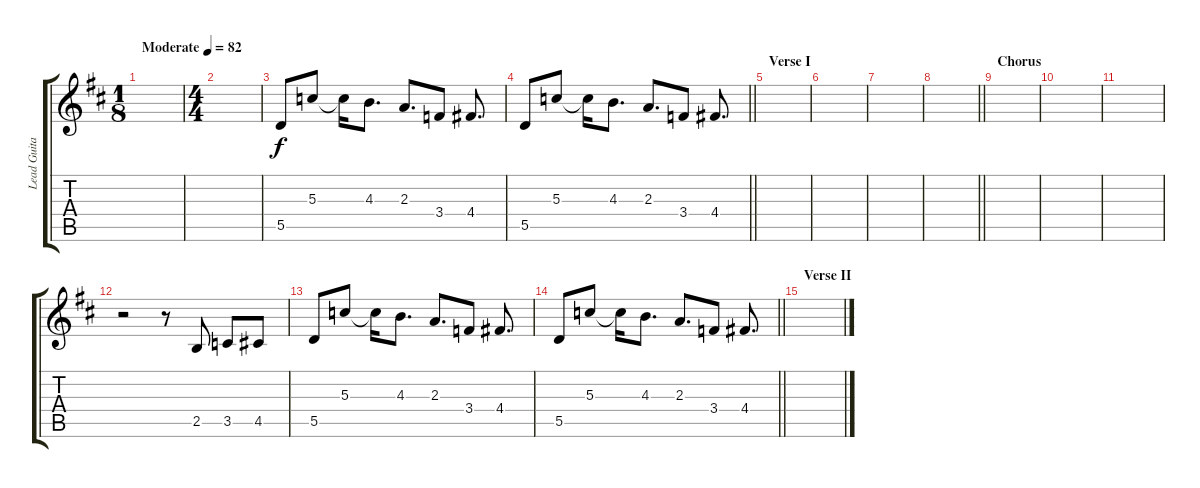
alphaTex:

\track ("Lead Guitar" "Lead Guita") {instrument overdrivenguitar}
\staff {score tabs}
\tuning (E4 B3 G3 D3 A2 E2) {hide}
\ts (1 8)
\tempo (82 "Moderate")
\clef g2
\ks d
|
\ts (4 4)
|
5.5.8 5.3.8 5.3{t}.16 4.3.8{d} 2.3.8{d} 3.4.8 4.4.8{d} |
\barLineRight lightlight
5.5.8 5.3.8 5.3{t}.16 4.3.8{d} 2.3.8{d} 3.4.8 4.4.8{d} |
\section ("" "Verse I")
|
|
|
\barLineRight lightlight
|
\section ("" "Chorus")
|
|
|
r.2 r.8 2.5.8 3.5.8 4.5.8 |
5.5.8 5.3.8 5.3{t}.16 4.3.8{d} 2.3.8{d} 3.4.8 4.4.8{d} |
\barLineRight lightlight
5.5.8 5.3.8 5.3{t}.16 4.3.8{d} 2.3.8{d} 3.4.8 4.4.8{d} |
\section ("" "Verse II")
